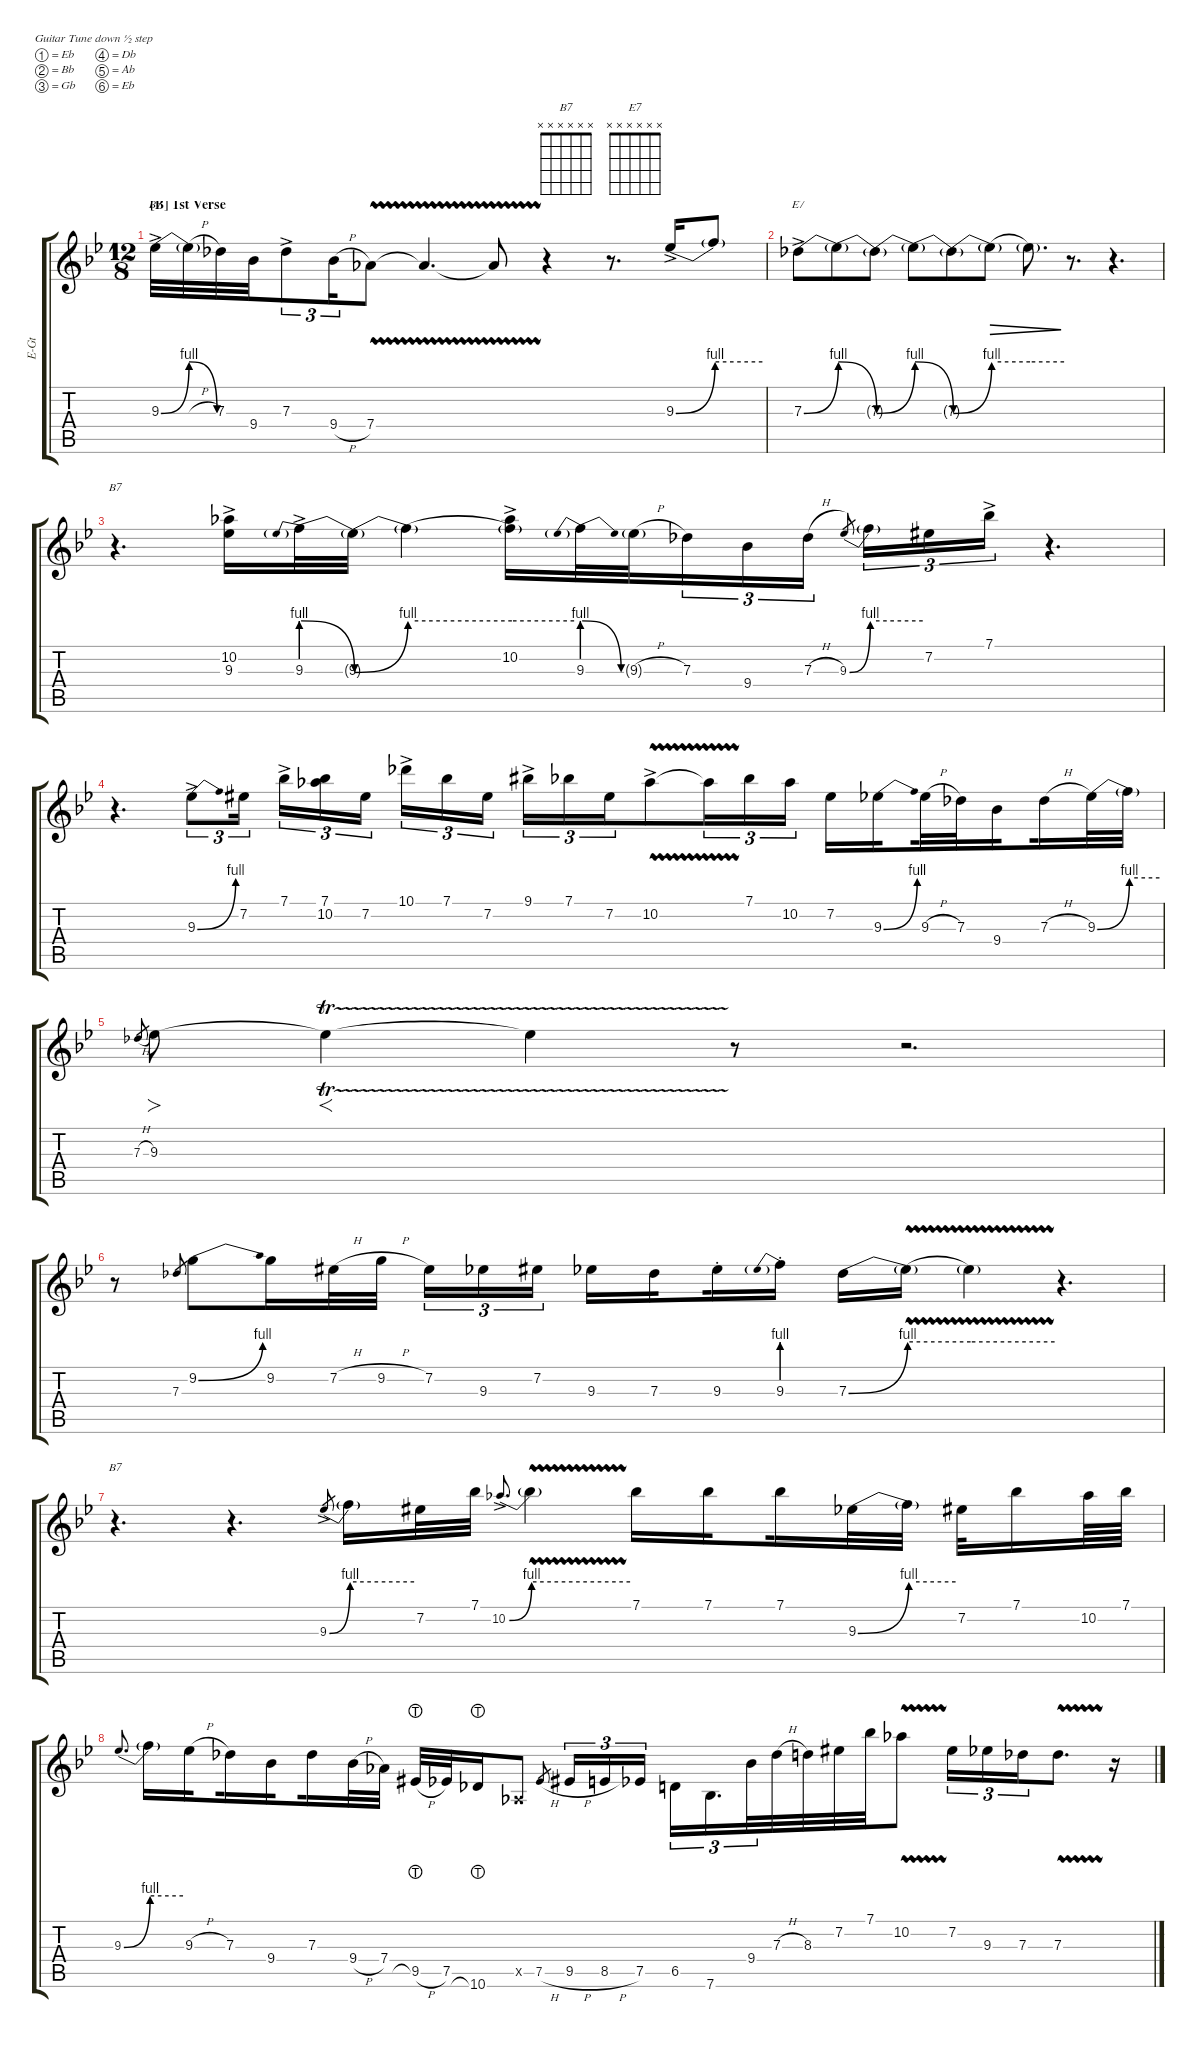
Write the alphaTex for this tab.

\hideDynamics
\bracketExtendMode groupsimilarinstruments
\otherSystemsTrackNameOrientation horizontal
\track ("Guitar" "E-Gt") {multiBarRest instrument overdrivenguitar}
\staff {score tabs}
\tuning (Eb4 Bb3 Gb3 Db3 Ab2 Eb2)
\chord ("B7" x x x x x x)
\chord ("E7" x x x x x x)
\ts (12 8)
\section ("B" "1st Verse")
\tempo (84 hide)
\clef g2
\ks bb
9.3{be (bendrelease 0 0 30 4 30 4 60 0) ac acc forcenatural}.32{ch "B7" dy mf beam Down beam merge} 9.3{h t acc forcenatural}.32{beam Down beam merge} 7.3{acc forcenatural}.32{beam Down beam merge} 9.4{acc forcenatural}.32{beam Down beam merge} 7.3{ac acc forcenatural}.8{tu (3 2) beam Down beam merge} 9.4{h acc forcenatural}.16{tu (3 2) beam Down beam merge} 7.4{vw acc forcenatural}.8{beam Down} 7.4{vw t acc forcenatural}.4{d beam Up} 7.4{vw t acc forcenatural}.8{beam Up} r.4{beam Up} r.8{d beam Up} 9.3{be (bend 0 0 60 4) ac acc forcenatural}.16{beam Down} 9.3{be (hold 0 4 60 4) t}.8{beam Down} |
7.3{be (bend 0 0 60 4) ac acc forcenatural}.8{ch "E7" beam Down} 7.3{be (release 0 4 60 0) t}.8{beam Down} 7.3{be (bend 0 0 59.4 4) t acc forcenatural}.8{beam Down} 7.3{be (release 0 4 59.4 0) t}.8{beam Down} 7.3{be (bend 0 0 60 4) t acc forcenatural}.8{beam Down} 7.3{be (hold 0 4 60 4) t}.8{dec beam Down} 7.3{be (hold 0 4 60 4) t}.8{d dec beam Down} r.8{d beam Down} r.4{d beam Down} |
r.4{d ch "B7" beam Down} (10.2{ac acc forcenatural} 9.3{ac acc forcenatural}).16{beam Down} 9.3{be (prebendrelease 0 4 59.4 0) ac}.32{beam Down} 9.3{be (bend 0 0 59.4 4) t acc forcenatural}.32{beam Down} 9.3{be (hold 0 4 60 4) t}.4{beam Down} (10.2{ac acc forcenatural} 9.3{be (hold 0 4 60 4) t}).16{beam Down beam merge} 9.3{be (prebendrelease 0 4 60 0)}.32{beam Down beam merge} 9.3{h g acc forcenatural}.32{beam Down beam merge} 7.3{acc forcenatural}.16{tu (3 2) beam Down beam merge} 9.4{acc forcenatural}.16{tu (3 2) beam Down beam merge} 7.3{h acc forcenatural}.16{tu (3 2) beam Down beam splitsecondary} 9.3{be (bend 0 0 60 4) acc forcenatural}.8{tu (3 2) gr beam Up beam merge} 9.3{be (hold 0 4 60 4) t}.16{tu (3 2) beam Down} 7.2{acc #}.16{tu (3 2) beam Down beam merge} 7.1{ac acc forcenatural}.16{tu (3 2) beam Down} r.4{d beam Down} |
r.4{d beam Down} 9.3{be (bend 0 0 60 4) ac acc forcenatural}.8{tu (3 2) beam Down beam merge} 7.2{acc #}.16{tu (3 2) beam Down beam splitsecondary} 7.1{ac acc forcenatural}.16{tu (3 2) beam Down beam merge} (7.1{acc forcenatural} 10.2{acc forcenatural}).16{tu (3 2) beam Down beam merge} 7.2{acc #}.16{tu (3 2) beam Down beam splitsecondary} 10.1{ac acc forcenatural}.16{tu (3 2) beam Down beam merge} 7.1{acc forcenatural}.16{tu (3 2) beam Down beam merge} 7.2{acc #}.16{tu (3 2) beam Down} 9.1{ac acc #}.16{tu (3 2) beam Down beam merge} 7.1{acc forcenatural}.16{tu (3 2) beam Down beam merge} 7.2{acc #}.16{tu (3 2) beam Down beam merge} 10.2{vw ac acc forcenatural}.8{beam Down beam merge} 10.2{vw t acc forcenatural}.16{tu (3 2) beam Down beam merge} 7.1{acc forcenatural}.16{tu (3 2) beam Down beam merge} 10.2{acc forcenatural}.16{tu (3 2) beam Down} 7.2{acc #}.16{beam Down} 9.3{be (bend 0 0 20.4 4) acc forcenatural}.16{beam Down beam splitsecondary} 9.3{h acc forcenatural}.32{beam Down} 7.3{acc forcenatural}.32{beam Down} 9.4{acc forcenatural}.16{beam Down beam splitsecondary} 7.3{h acc forcenatural}.16{beam Down} 9.3{be (bend 0 0 60 4) acc forcenatural}.32{beam Down} 9.3{be (hold 0 4 60 4) t}.32{beam Down} |
7.3{h acc forcenatural}.8{gr beam Up} 9.3{acc forcenatural}.8{fo beam Down} 9.3{tr (7 16) t acc forcenatural}.4{f beam Down} 9.3{tr (7 16) t acc forcenatural}.4{dy p beam Down} r.8{beam Down} r.2{d beam Down} |
r.8{beam Down} 7.3{acc forcenatural}.8{gr dy mf beam Up} 9.2{be (bend 0 0 60 4) acc #}.8{beam Down} 9.2{acc #}.16{beam Down} 7.2{h acc #}.32{beam Down} 9.2{h acc #}.32{beam Down} 7.2{acc #}.16{tu (3 2) beam Down beam merge} 9.3{acc forcenatural}.16{tu (3 2) beam Down beam merge} 7.2{acc #}.16{tu (3 2) beam Down beam splitsecondary} 9.3{acc forcenatural}.16{beam Down beam merge} 7.3{acc forcenatural}.16{beam Down beam splitsecondary} 9.3{st acc forcenatural}.16{beam Down beam merge} 9.3{be (prebend 0 4 60 4) st}.16{beam Down} 7.3{be (bend 0 0 60 4) acc forcenatural}.16{beam Down} 7.3{be (hold 0 4 60 4) vw t}.16{beam Down} 7.3{be (hold 0 4 60 4) vw t}.4{beam Down} r.4{d beam Down} |
r.4{d ch "B7" beam Down} r.4{d beam Down} 9.3{be (bend 0 0 60 4) ac acc forcenatural}.8{gr beam Up} 9.3{be (hold 0 4 60 4) t}.16{beam Down} 7.2{acc #}.32{beam Down} 7.1{acc forcenatural}.32{beam Down} 10.2{be (bend 0 0 60 4) ac acc forcenatural}.8{d gr onbeat beam Up} 10.2{be (hold 0 4 60 4) vw t}.4{beam Down} 7.1{acc forcenatural}.16{beam Down} 7.1{acc forcenatural}.16{beam Down beam splitsecondary} 7.1{acc forcenatural}.16{beam Down} 9.3{be (bend 0 0 60 4) acc forcenatural}.32{beam Down beam merge} 9.3{be (hold 0 4 60 4) t}.32{beam Down beam split} 7.2{acc #}.32{beam Down} 7.1{acc forcenatural}.16{beam Down} 10.2{acc forcenatural}.64{beam Down} 7.1{acc forcenatural}.64{beam Down} |
9.3{be (bend 0 0 60 4) acc forcenatural}.8{d gr onbeat beam Up} 9.3{be (hold 0 4 60 4) t}.16{beam Down} 9.3{h acc forcenatural}.16{beam Down beam splitsecondary} 7.3{acc forcenatural}.16{beam Down} 9.4{acc forcenatural}.16{beam Down beam splitsecondary} 7.3{acc forcenatural}.16{beam Down} 9.4{h acc forcenatural}.32{beam Down} 7.4{acc forcenatural}.32{beam Down} 9.5{h lht acc #}.32{beam Up} 7.5{acc forcenatural}.32{beam Up} 10.6{lht acc forcenatural}.16{beam Up} 0.5{x acc forcenatural}.8{beam Up} 7.5{h acc forcenatural}.8{gr beam Up} 9.5{h acc #}.16{tu (3 2) beam Up} 8.5{h acc #}.16{tu (3 2) beam Up} 7.5{acc forcenatural}.16{tu (3 2) beam Up} 6.5{acc #}.16{tu (3 2) beam Down beam merge} 7.6{acc forcenatural}.16{d tu (3 2) beam Down beam merge} 9.4{acc forcenatural}.32{tu (3 2) beam Down beam merge} 7.3{h acc forcenatural}.32{beam Down beam merge} 8.3{acc #}.32{beam Down beam merge} 7.2{acc #}.32{beam Down beam merge} 7.1{acc forcenatural}.32{beam Down beam merge} 10.2{vw acc forcenatural}.8{beam Down} 7.2{acc #}.16{tu (3 2) beam Down beam merge} 9.3{acc forcenatural}.16{tu (3 2) beam Down beam merge} 7.3{acc forcenatural}.16{tu (3 2) beam Down beam merge} 7.3{vw acc forcenatural}.8{d beam Down} r.16{beam Down}
